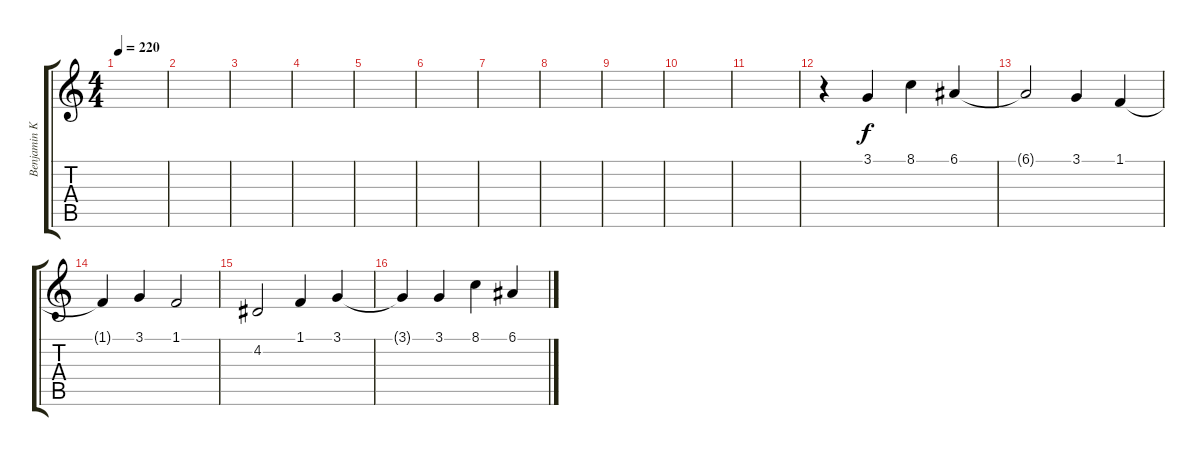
\track ("Benjamin Kowalewicz" "Benjamin K") {instrument electricgrandpiano}
\staff {score tabs}
\tuning (E4 B3 G3 D3 A2 E2) {hide}
\ts (4 4)
\tempo 220
\clef g2
\ks c
|
|
|
|
|
|
|
|
|
|
|
r.4 3.1.4 8.1.4 6.1.4 |
6.1{t}.2 3.1.4 1.1.4 |
1.1{t}.4 3.1.4 1.1.2 |
4.2.2 1.1.4 3.1.4 |
3.1{t}.4 3.1.4 8.1.4 6.1.4
